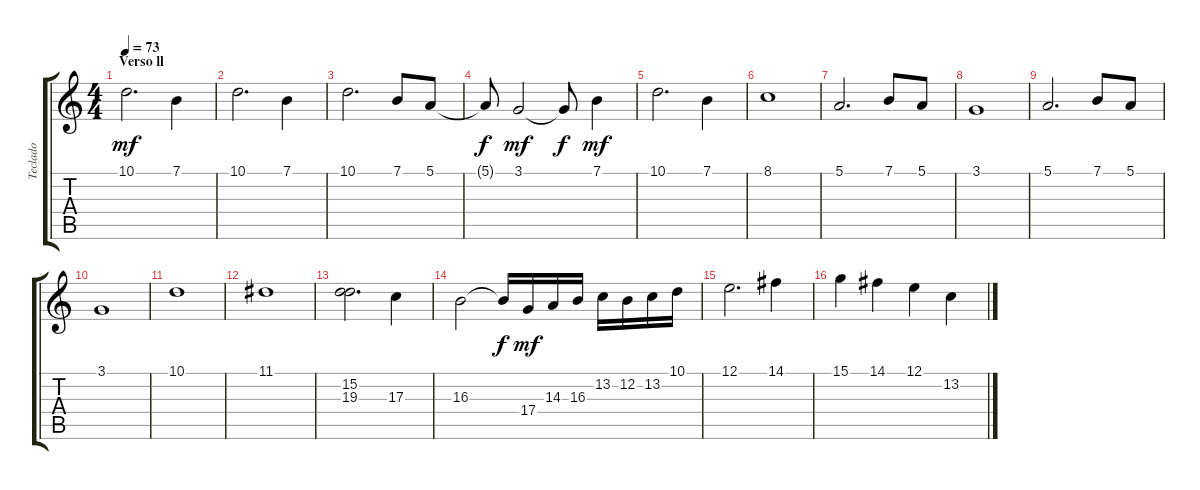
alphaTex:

\track ("Teclado" "Teclado") {instrument accordion}
\staff {score tabs}
\tuning (E4 B3 G3 D3 A2 E2) {hide}
\ts (4 4)
\section ("" "Verso ll")
\tempo 73
\clef g2
\ks c
10.1.2{d dy mf} 7.1.4 |
10.1.2{d} 7.1.4 |
10.1.2{d} 7.1.8 5.1.8 |
5.1{t}.8{dy f} 3.1.2{dy mf} 3.1{t}.8{dy f} 7.1.4{dy mf} |
10.1.2{d} 7.1.4 |
8.1.1 |
5.1.2{d} 7.1.8 5.1.8 |
3.1.1 |
5.1.2{d} 7.1.8 5.1.8 |
3.1.1 |
10.1.1 |
11.1.1 |
(15.2 19.3).2{d} 17.3.4 |
16.3.2 16.3{t}.16{dy f} 17.4.16{dy mf} 14.3.16 16.3.16 13.2.16 12.2.16 13.2.16 10.1.16 |
12.1.2{d} 14.1.4 |
15.1.4 14.1.4 12.1.4 13.2.4
